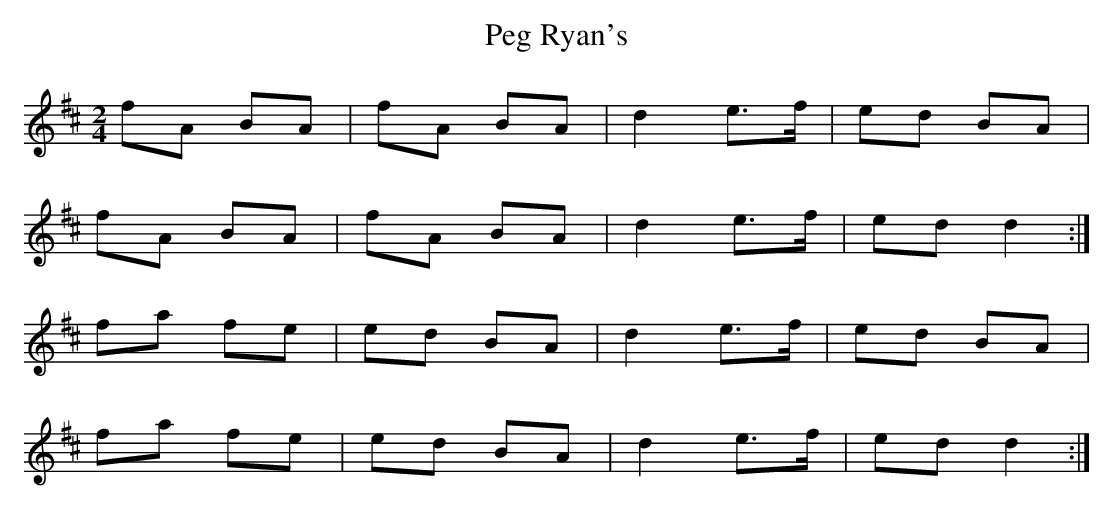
X:1
T:Peg Ryan's
M:2/4
L:1/8
K:D Major
fA BA|fA BA|d2 e3/2f/|ed BA|!
fA BA|fA BA|d2 e3/2f/|ed d2:|!
fa fe|ed BA|d2 e3/2f/|ed BA|!
fa fe|ed BA|d2 e3/2f/|ed d2:|!
